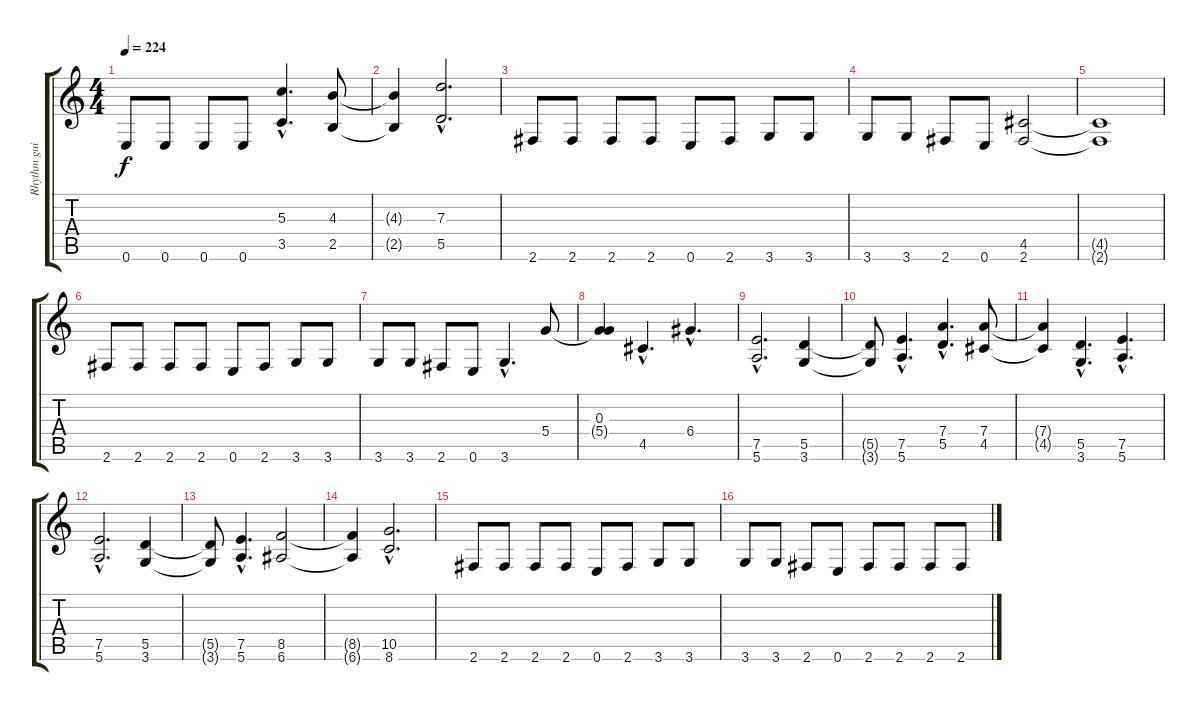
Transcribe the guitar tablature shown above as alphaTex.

\track ("Rhythm guitar" "Rhythm gui") {instrument distortionguitar}
\staff {score tabs}
\tuning (E4 B3 G3 D3 A2 E2) {hide}
\ts (4 4)
\tempo 224
\clef g2
\ks c
0.6.8{dy f} 0.6.8 0.6.8 0.6.8 (5.3{hac} 3.5{hac}).4{d} (4.3 2.5).8 |
(4.3{t} 2.5{t}).4 (7.3{hac} 5.5{hac}).2{d} |
2.6.8 2.6.8 2.6.8 2.6.8 0.6.8 2.6.8 3.6.8 3.6.8 |
3.6.8 3.6.8 2.6.8 0.6.8 (4.5 2.6).2 |
(4.5{t} 2.6{t}).1 |
2.6.8 2.6.8 2.6.8 2.6.8 0.6.8 2.6.8 3.6.8 3.6.8 |
3.6.8 3.6.8 2.6.8 0.6.8 3.6{hac}.4{d} 5.4.8 |
(0.3 5.4{t}).4 4.5{hac}.4{d} 6.4{hac}.4{d} |
(7.5{hac} 5.6{hac}).2{d} (5.5 3.6).4 |
(5.5{t} 3.6{t}).8 (7.5{hac} 5.6{hac}).4{d} (7.4{hac} 5.5{hac}).4{d} (7.4 4.5).8 |
(7.4{t} 4.5{t}).4 (5.5{hac} 3.6{hac}).4{d} (7.5{hac} 5.6{hac}).4{d} |
(7.5{hac} 5.6{hac}).2{d} (5.5 3.6).4 |
(5.5{t} 3.6{t}).8 (7.5{hac} 5.6{hac}).4{d} (8.5 6.6).2 |
(8.5{t} 6.6{t}).4 (10.5{hac} 8.6{hac}).2{d} |
2.6.8 2.6.8 2.6.8 2.6.8 0.6.8 2.6.8 3.6.8 3.6.8 |
3.6.8 3.6.8 2.6.8 0.6.8 2.6.8 2.6.8 2.6.8 2.6.8
